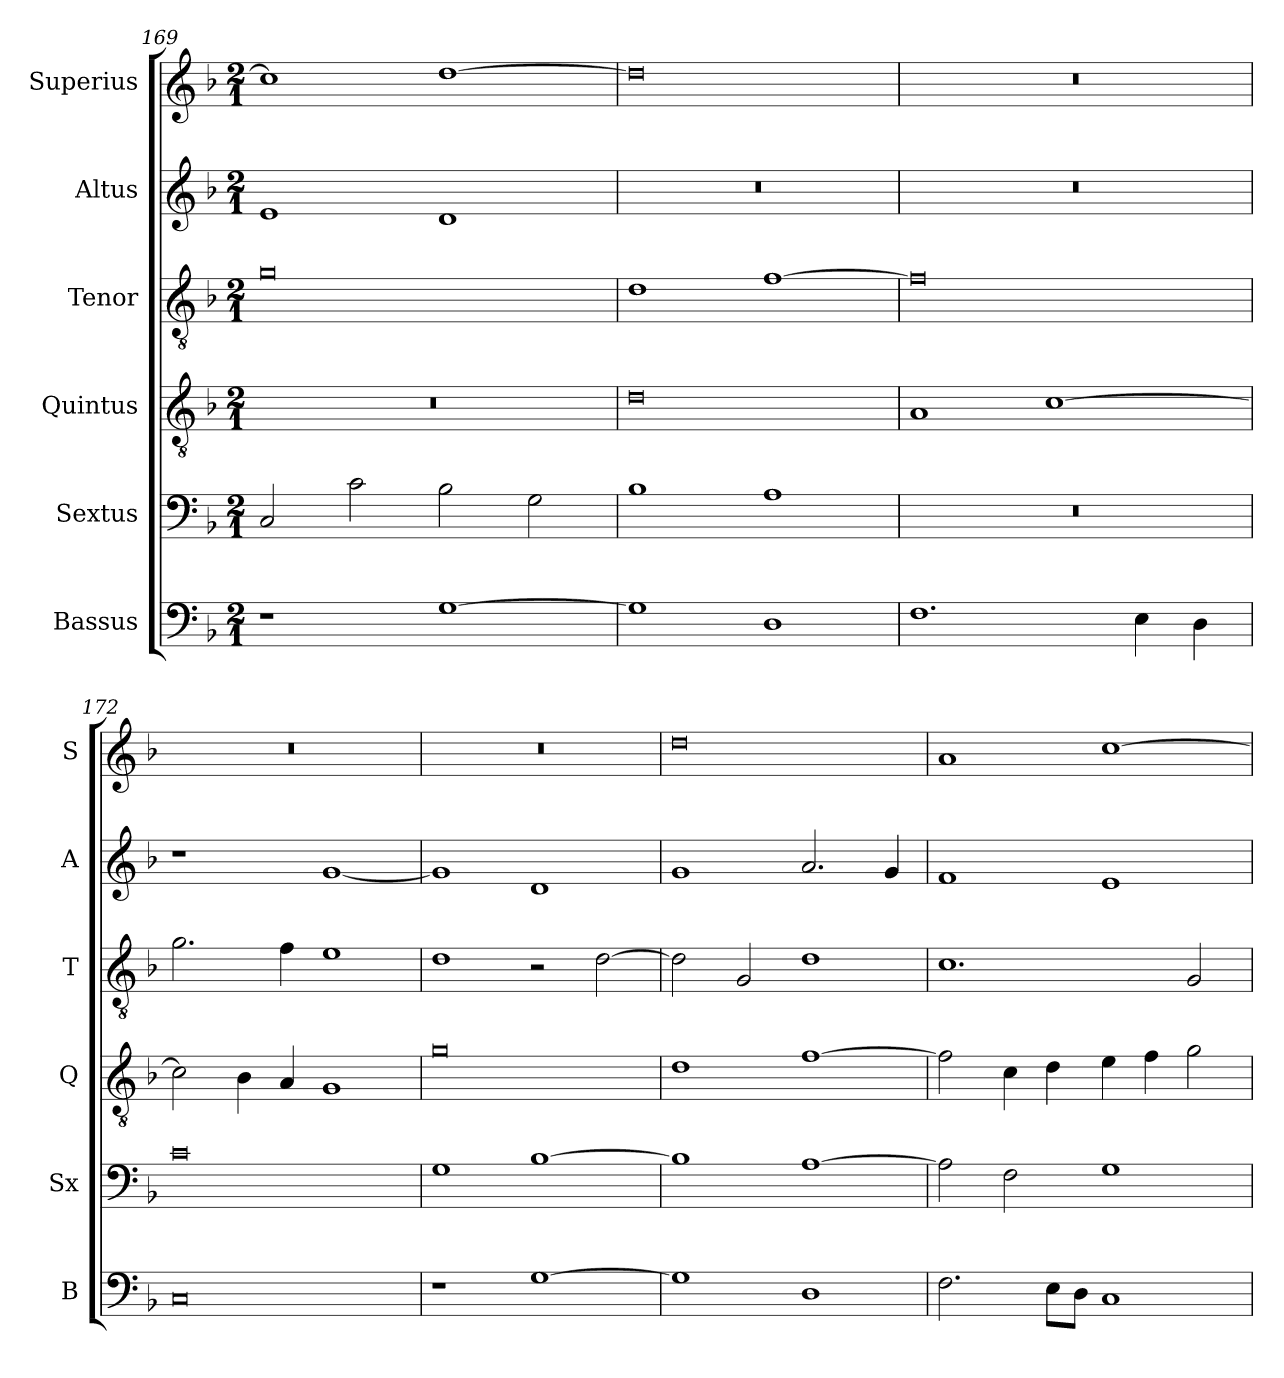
**kern	**kern	**kern	**kern	**kern	**kern
*part6	*part5	*part4	*part3	*part2	*part1
*staff6	*staff5	*staff4	*staff3	*staff2	*staff1
*I"Bassus	*I"Sextus	*I"Quintus	*I"Tenor	*I"Altus	*I"Superius
*I'B	*I'Sx	*I'Q	*I'T	*I'A	*I'S
*clefF4	*clefF4	*clefGv2	*clefGv2	*clefG2	*clefG2
*k[b-]	*k[b-]	*k[b-]	*k[b-]	*k[b-]	*k[b-]
*M2/1	*M2/1	*M2/1	*M2/1	*M2/1	*M2/1
=169	=169	=169	=169	=169	=169
1r	2C/	0r	0g	1e	1cc]
.	2c\	.	.	.	.
[1G	2B-\	.	.	1d	[1dd
.	2G\	.	.	.	.
=170	=170	=170	=170	=170	=170
1G]	1B-	0d	1d	0r	0dd]
1D	1A	.	[1f	.	.
=171	=171	=171	=171	=171	=171
1.F	0r	1A	0f]	0r	0r
.	.	[1c	.	.	.
4E\	.	.	.	.	.
4D\	.	.	.	.	.
=172	=172	=172	=172	=172	=172
0C	0c	2c\]	2.g\	1r	0r
.	.	4B-\	.	.	.
.	.	4A/	4f\	.	.
.	.	1G	1e	[1g	.
=173	=173	=173	=173	=173	=173
1r	1G	0g	1d	1g]	0r
[1G	[1B-	.	2r	1d	.
.	.	.	[2d\	.	.
=174	=174	=174	=174	=174	=174
1G]	1B-]	1d	2d\]	1g	0dd
.	.	.	2G/	.	.
1D	[1A	[1f	1d	2.a/	.
.	.	.	.	4g/	.
=175	=175	=175	=175	=175	=175
2.F\	2A\]	2f\]	1.c	1f	1a
.	2F\	4c\	.	.	.
8E\L	.	4d\	.	.	.
8D\J	.	.	.	.	.
1C	1G	4e\	.	1e	[1cc
.	.	4f\	.	.	.
.	.	2g\	2G/	.	.
=	=	=	=	=	=
*-	*-	*-	*-	*-	*-
